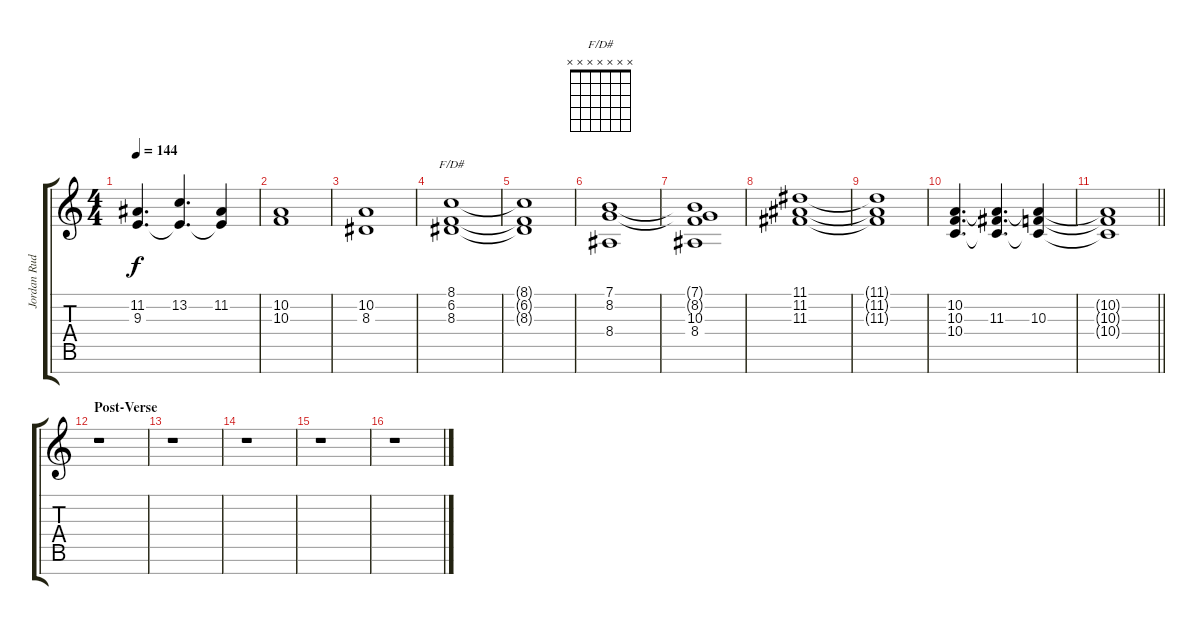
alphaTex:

\track ("Jordan Rudess" "Jordan Rud") {instrument lead1square}
\staff {score tabs}
\tuning (E4 B3 G3 D3 A2 E2 B1) {hide}
\chord ("F/D#" x x x x x x x)
\ts (4 4)
\tempo 144
\clef g2
\ks c
(11.2{t} 9.3{t}).4{d dy f} (13.2 9.3{t}).4{d} (11.2 9.3{t}).4 |
(10.2 10.3).1 |
(10.2 8.3).1 |
(8.1 6.2 8.3).1{ch "F/D#"} |
(8.1{t} 6.2{t} 8.3{t}).1 |
(7.1 8.2 8.4).1 |
(7.1{t} 8.2{t} 10.3 8.4).1 |
(11.1 11.2 11.3).1 |
(11.1{t} 11.2{t} 11.3{t}).1 |
(10.2 10.3 10.4).4{d} (10.2{t} 11.3 10.4{t}).4{d} (10.2{t} 10.3 10.4{t}).4 |
\barLineRight lightlight
(10.2{t} 10.3{t} 10.4{t}).1 |
\section ("" "Post-Verse")
r.1 |
r.1 |
r.1 |
r.1 |
r.1
